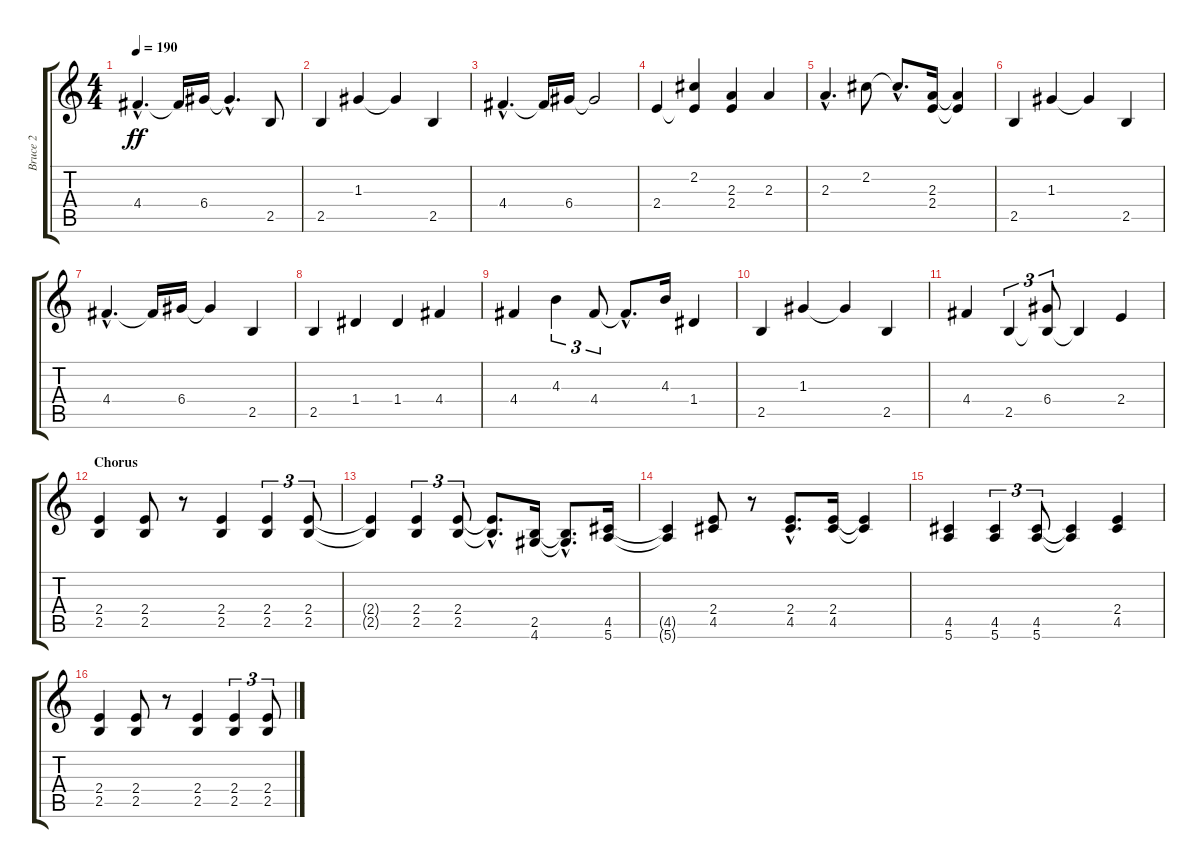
\track ("Bruce 2" "Bruce 2") {instrument electricguitarclean}
\staff {score tabs}
\tuning (E4 B3 G3 D3 A2 E2) {hide}
\ts (4 4)
\tempo 190
\clef g2
\ks c
4.4{hac}.4{d dy ff} 4.4{t}.16 6.4.16 6.4{hac t}.4{d} 2.5.8 |
2.5.4 1.3.4 1.3{t}.4 2.5.4 |
4.4{hac}.4{d} 4.4{t}.16 6.4.16 6.4{t}.2 |
2.4.4 (2.2 2.4{t}).4 (2.3 2.4).4 2.3.4 |
2.3{hac}.4{d} 2.2.8 2.2{hac t}.8{d} (2.3 2.4).16 (2.3{t} 2.4{t}).4 |
2.5.4 1.3.4 1.3{t}.4 2.5.4 |
4.4{hac}.4{d} 4.4{t}.16 6.4.16 6.4{t}.4 2.5.4 |
2.5.4 1.4.4 1.4.4 4.4.4 |
4.4.4 4.3.4{tu (3 2)} 4.4.8{tu (3 2)} 4.4{hac t}.8{d} 4.3.16 1.4.4 |
2.5.4 1.3.4 1.3{t}.4 2.5.4 |
4.4.4 2.5.4{tu (3 2)} (6.4 2.5{t}).8{tu (3 2)} 2.5{t}.4 2.4.4 |
\section ("" "Chorus")
(2.4 2.5).4 (2.4 2.5).8 r.8 (2.4 2.5).4 (2.4 2.5).4{tu (3 2)} (2.4 2.5).8{tu (3 2)} |
(2.4{t} 2.5{t}).4 (2.4 2.5).4{tu (3 2)} (2.4 2.5).8{tu (3 2)} (2.4{hac t} 2.5{hac t}).8{d} (2.5 4.6).16 (2.5{hac t} 4.6{hac t}).8{d} (4.5 5.6).16 |
(4.5{t} 5.6{t}).4 (2.4 4.5).8 r.8 (2.4{hac} 4.5{hac}).8{d} (2.4 4.5).16 (2.4{t} 4.5{t}).4 |
(4.5 5.6).4 (4.5 5.6).4{tu (3 2)} (4.5 5.6).8{tu (3 2)} (4.5{t} 5.6{t}).4 (2.4 4.5).4 |
(2.4 2.5).4 (2.4 2.5).8 r.8 (2.4 2.5).4 (2.4 2.5).4{tu (3 2)} (2.4 2.5).8{tu (3 2)}
